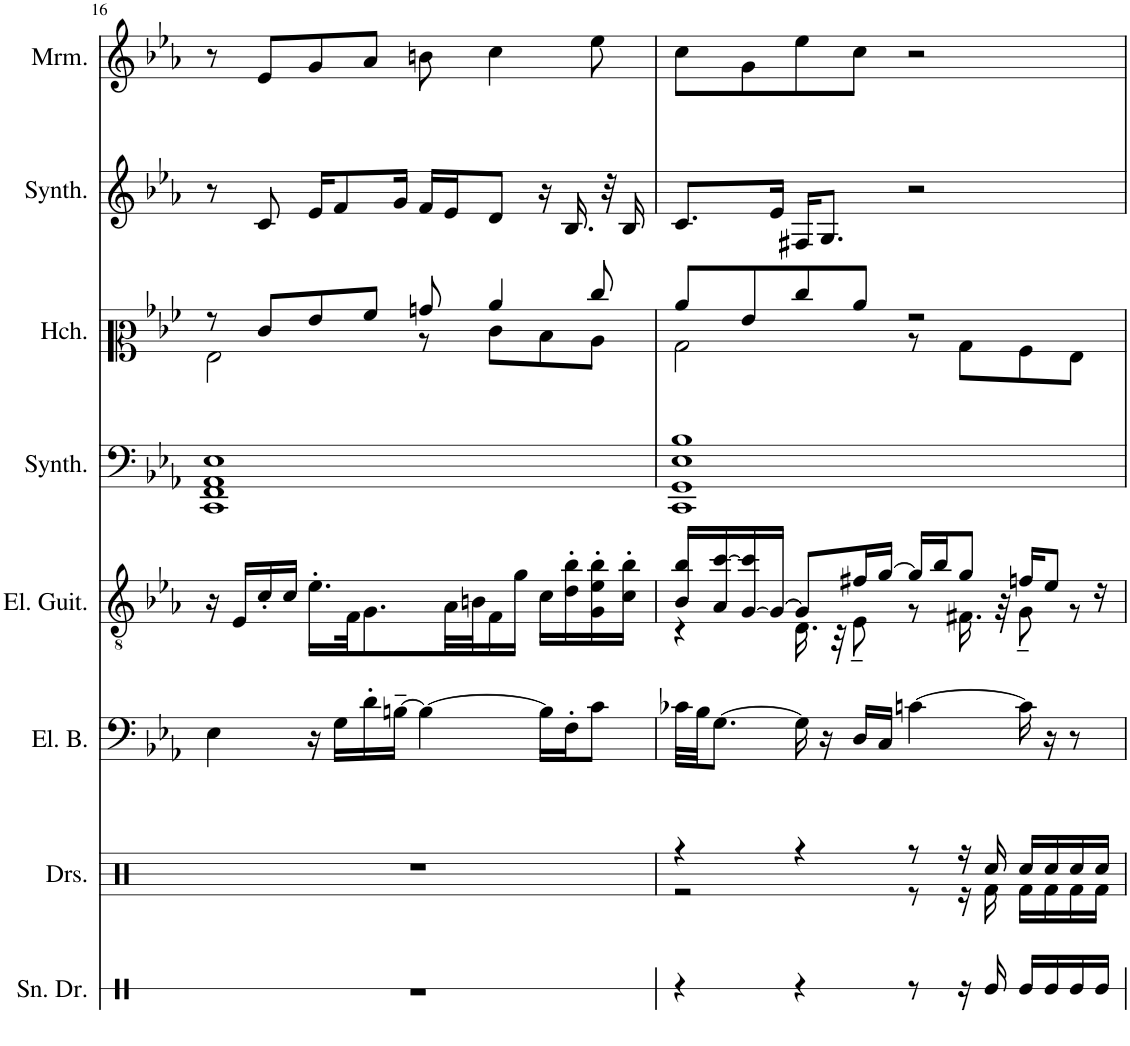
**kern	**kern	**kern	**kern	**kern	**kern	**kern	**kern
*part8	*part7	*part6	*part5	*part4	*part3	*part2	*part1
*staff8	*staff7	*staff6	*staff5	*staff4	*staff3	*staff2	*staff1
*I"小鼓	*I"鼓組	*I"電貝斯	*I"電吉他	*I"弦樂合成器	*I"大鍵琴	*I"鋸齒波合成器	*I"馬林巴琴
!!LO:PB:g=z
*clefX	*clefX	*clefF4	*clefGv2	*clefF4	*clefC2	*clefG2	*clefG2
*	*	*Trd7c12	*	*	*	*	*
*k[]	*k[]	*k[b-e-a-]	*k[b-e-a-]	*k[b-e-a-]	*k[b-e-a-]	*k[b-e-a-]	*k[b-e-a-]
*M4/4	*M4/4	*M4/4	*M4/4	*M4/4	*M4/4	*M4/4	*M4/4
=16	=16	=16	=16	=16	=16	=16	=16
*	*	*	*	*	*^	*	*
1r	1r	4E-\	16r	1CC 1FF 1AA- 1E-	8r	2G\	8r	8r
.	.	.	16E-/LL	.	.	.	.	.
.	.	.	16c'/	.	8e-/L	.	8c/	8e-/L
.	.	.	16c/JJ	.	.	.	.	.
.	.	16r	16.e-'\LL	.	8g/	.	16e-/KL	8g/
.	.	16G\LL	.	.	.	.	8f/	.
.	.	.	32F\JK	.	.	.	.	.
.	.	16d'\	8.G\	.	8a-/J	.	.	8a-/J
.	.	[16Bn~\JJ	.	.	.	.	16g/Jk	.
.	.	4B\_	.	.	8bn/	8r	16f/LL	8bn\
.	.	.	32A-\LL	.	.	.	16e-/J	.
.	.	.	32Bn\J	.	.	.	.	.
.	.	.	16F\	.	4cc/	8e-\L	8d/J	4cc\
.	.	.	16g\JJ	.	.	.	.	.
.	.	16B\LL]	16c\LL	.	.	8d\	16r	.
.	.	16F'\J	16d\' 16b-\'	.	.	.	16.B-/	.
.	.	8c\J	16G\' 16e-\' 16b-\'	.	8ee-/	8c\J	.	8ee-\
.	.	.	.	.	.	.	32r	.
.	.	.	16c\' 16b-\'JJ	.	.	.	16B-/	.
=17	=17	=17	=17	=17	=17	=17	=17	=17
*	*^	*	*^	*	*	*	*	*
4r	4r	2r	32c-X\LLL	16B-/ 16b-/LL	4r	1CC 1GG 1E- 1B-	8cc/L	2B-\	8.c/L	8cc\L
.	.	.	32B-\JJ	.	.	.	.	.	.	.
.	.	.	[8.G\J	16A-/ [16cc/	.	.	.	.	.	.
.	.	.	.	[16G/ 16cc/]	.	.	8g/	.	.	8g\
.	.	.	.	16G/JJ_	.	.	.	.	16e-/Jk	.
4r	4r	.	16G\]	8G/L]	16.D\	.	8ee-/	.	16F#X/KL	8ee-\
.	.	.	16r	.	.	.	.	.	8.G/J	.
.	.	.	.	.	32r	.	.	.	.	.
.	.	.	16D/LL	16f#X/L	8E-~\	.	8cc/J	.	.	8cc\J
.	.	.	16C/JJ	[16g/JJ	.	.	.	.	.	.
8r	8r	8r	[4cn\	16g/LL]	8r	.	2r	8r	2r	2r
.	.	.	.	16b-/J	.	.	.	.	.	.
16r	16r	16r	.	8g/J	16.F#X\	.	.	8B-\L	.	.
16Re/	16Rcc/	16Rf\	.	.	.	.	.	.	.	.
.	.	.	.	.	32r	.	.	.	.	.
16Re/LL	16Rcc/LL	16Rf\LL	16c\]	16fn/KL	8G~\	.	.	8A-\	.	.
16Re/	16Rcc/	16Rf\	16r	8e-/J	.	.	.	.	.	.
16Re/	16Rcc/	16Rf\	8r	.	8r	.	.	8G\J	.	.
16Re/JJ	16Rcc/JJ	16Rf\JJ	.	16r	.	.	.	.	.	.
*	*v	*v	*	*v	*v	*	*v	*v	*	*
=	=	=	=	=	=	=	=
*-	*-	*-	*-	*-	*-	*-	*-
